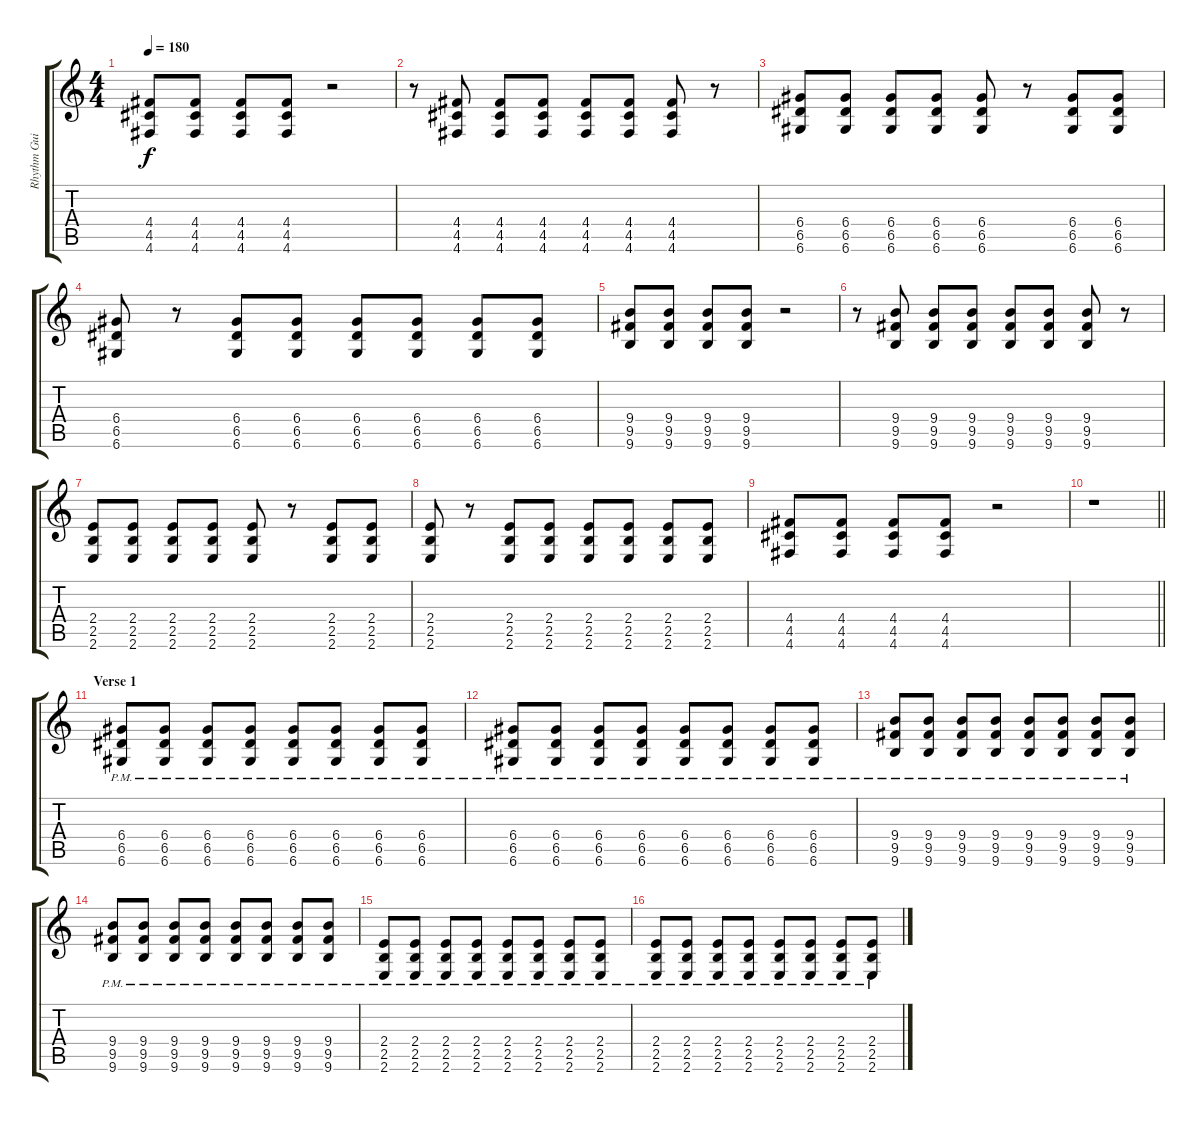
\track ("Rhythm Guitar" "Rhythm Gui") {instrument overdrivenguitar}
\staff {score tabs}
\tuning (E4 B3 G3 D3 A2 D2) {hide}
\ts (4 4)
\tempo 180
\clef g2
\ks c
(4.4 4.5 4.6).8{dy f} (4.4 4.5 4.6).8 (4.4 4.5 4.6).8 (4.4 4.5 4.6).8 r.2 |
r.8 (4.4 4.5 4.6).8 (4.4 4.5 4.6).8 (4.4 4.5 4.6).8 (4.4 4.5 4.6).8 (4.4 4.5 4.6).8 (4.4 4.5 4.6).8 r.8 |
(6.4 6.5 6.6).8 (6.4 6.5 6.6).8 (6.4 6.5 6.6).8 (6.4 6.5 6.6).8 (6.4 6.5 6.6).8 r.8 (6.4 6.5 6.6).8 (6.4 6.5 6.6).8 |
(6.4 6.5 6.6).8 r.8 (6.4 6.5 6.6).8 (6.4 6.5 6.6).8 (6.4 6.5 6.6).8 (6.4 6.5 6.6).8 (6.4 6.5 6.6).8 (6.4 6.5 6.6).8 |
(9.4 9.5 9.6).8 (9.4 9.5 9.6).8 (9.4 9.5 9.6).8 (9.4 9.5 9.6).8 r.2 |
r.8 (9.4 9.5 9.6).8 (9.4 9.5 9.6).8 (9.4 9.5 9.6).8 (9.4 9.5 9.6).8 (9.4 9.5 9.6).8 (9.4 9.5 9.6).8 r.8 |
(2.4 2.5 2.6).8 (2.4 2.5 2.6).8 (2.4 2.5 2.6).8 (2.4 2.5 2.6).8 (2.4 2.5 2.6).8 r.8 (2.4 2.5 2.6).8 (2.4 2.5 2.6).8 |
(2.4 2.5 2.6).8 r.8 (2.4 2.5 2.6).8 (2.4 2.5 2.6).8 (2.4 2.5 2.6).8 (2.4 2.5 2.6).8 (2.4 2.5 2.6).8 (2.4 2.5 2.6).8 |
(4.4 4.5 4.6).8 (4.4 4.5 4.6).8 (4.4 4.5 4.6).8 (4.4 4.5 4.6).8 r.2 |
\barLineRight lightlight
r.1 |
\section ("" "Verse 1")
(6.4{pm} 6.5{pm} 6.6{pm}).8 (6.4{pm} 6.5{pm} 6.6{pm}).8 (6.4{pm} 6.5{pm} 6.6{pm}).8 (6.4{pm} 6.5{pm} 6.6{pm}).8 (6.4{pm} 6.5{pm} 6.6{pm}).8 (6.4{pm} 6.5{pm} 6.6{pm}).8 (6.4{pm} 6.5{pm} 6.6{pm}).8 (6.4{pm} 6.5{pm} 6.6{pm}).8 |
(6.4{pm} 6.5{pm} 6.6{pm}).8 (6.4{pm} 6.5{pm} 6.6{pm}).8 (6.4{pm} 6.5{pm} 6.6{pm}).8 (6.4{pm} 6.5{pm} 6.6{pm}).8 (6.4{pm} 6.5{pm} 6.6{pm}).8 (6.4{pm} 6.5{pm} 6.6{pm}).8 (6.4{pm} 6.5{pm} 6.6{pm}).8 (6.4{pm} 6.5{pm} 6.6{pm}).8 |
(9.4{pm} 9.5{pm} 9.6{pm}).8 (9.4{pm} 9.5{pm} 9.6{pm}).8 (9.4{pm} 9.5{pm} 9.6{pm}).8 (9.4{pm} 9.5{pm} 9.6{pm}).8 (9.4{pm} 9.5{pm} 9.6{pm}).8 (9.4{pm} 9.5{pm} 9.6{pm}).8 (9.4{pm} 9.5{pm} 9.6{pm}).8 (9.4{pm} 9.5{pm} 9.6{pm}).8 |
(9.4{pm} 9.5{pm} 9.6{pm}).8 (9.4{pm} 9.5{pm} 9.6{pm}).8 (9.4{pm} 9.5{pm} 9.6{pm}).8 (9.4{pm} 9.5{pm} 9.6{pm}).8 (9.4{pm} 9.5{pm} 9.6{pm}).8 (9.4{pm} 9.5{pm} 9.6{pm}).8 (9.4{pm} 9.5{pm} 9.6{pm}).8 (9.4{pm} 9.5{pm} 9.6{pm}).8 |
(2.4{pm} 2.5{pm} 2.6{pm}).8 (2.4{pm} 2.5{pm} 2.6{pm}).8 (2.4{pm} 2.5{pm} 2.6{pm}).8 (2.4{pm} 2.5{pm} 2.6{pm}).8 (2.4{pm} 2.5{pm} 2.6{pm}).8 (2.4{pm} 2.5{pm} 2.6{pm}).8 (2.4{pm} 2.5{pm} 2.6{pm}).8 (2.4{pm} 2.5{pm} 2.6{pm}).8 |
(2.4{pm} 2.5{pm} 2.6{pm}).8 (2.4{pm} 2.5{pm} 2.6{pm}).8 (2.4{pm} 2.5{pm} 2.6{pm}).8 (2.4{pm} 2.5{pm} 2.6{pm}).8 (2.4{pm} 2.5{pm} 2.6{pm}).8 (2.4{pm} 2.5{pm} 2.6{pm}).8 (2.4{pm} 2.5{pm} 2.6{pm}).8 (2.4{pm} 2.5{pm} 2.6{pm}).8
